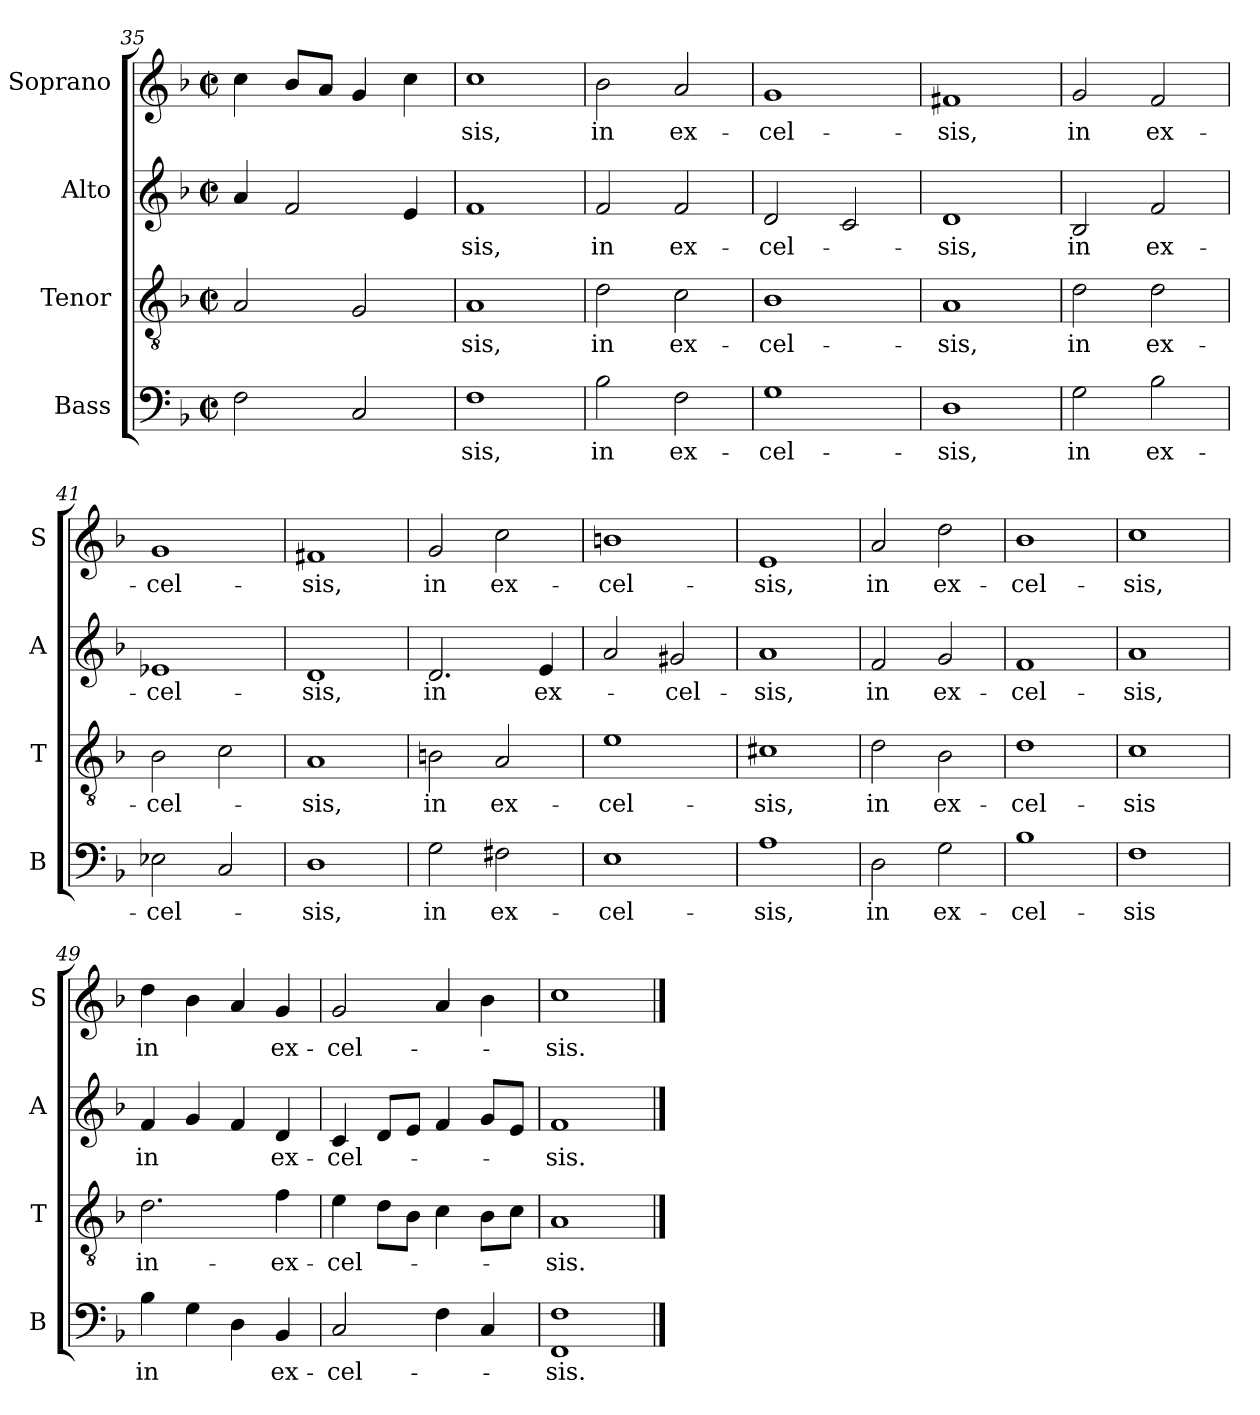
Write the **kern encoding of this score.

**kern	**text	**kern	**text	**kern	**text	**kern	**text
*part4	*part4	*part3	*part3	*part2	*part2	*part1	*part1
*staff4	*staff4	*staff3	*staff3	*staff2	*staff2	*staff1	*staff1
*I"Bass	*	*I"Tenor	*	*I"Alto	*	*I"Soprano	*
*I'B	*	*I'T	*	*I'A	*	*I'S	*
*clefF4	*	*clefGv2	*	*clefG2	*	*clefG2	*
*k[b-]	*	*k[b-]	*	*k[b-]	*	*k[b-]	*
*F:	*	*F:	*	*F:	*	*F:	*
*M2/2	*	*M2/2	*	*M2/2	*	*M2/2	*
*met(c|)	*	*met(c|)	*	*met(c|)	*	*met(c|)	*
=35	=35	=35	=35	=35	=35	=35	=35
2F\	.	2A/	.	4a/	.	4cc\	.
.	.	.	.	2f/	.	8b-/L	.
.	.	.	.	.	.	8a/J	.
2C/	.	2G/	.	.	.	4g/	.
.	.	.	.	4e/	.	4cc\	.
=36	=36	=36	=36	=36	=36	=36	=36
1F	-sis,	1A	-sis,	1f	-sis,	1cc	sis,
=37	=37	=37	=37	=37	=37	=37	=37
2B-\	in	2d\	in	2f/	in	2b-\	in
2F\	ex-	2c\	ex-	2f/	ex-	2a/	ex-
=38	=38	=38	=38	=38	=38	=38	=38
1G	-cel-	1B-	-cel-	2d/	-cel-	1g	-cel-
.	.	.	.	2c/	.	.	.
=39	=39	=39	=39	=39	=39	=39	=39
1D	-sis,	1A	-sis,	1d	-sis,	1f#X	-sis,
!!LO:LB:g=z
=40	=40	=40	=40	=40	=40	=40	=40
2G\	in	2d\	in	2B-/	in	2g/	in
2B-\	ex-	2d\	ex-	2f/	ex-	2f/	ex-
=41	=41	=41	=41	=41	=41	=41	=41
2E-X\	-cel-	2B-\	-cel-	1e-X	-cel-	1g	-cel-
2C/	.	2c\	.	.	.	.	.
=42	=42	=42	=42	=42	=42	=42	=42
1D	-sis,	1A	-sis,	1d	-sis,	1f#X	-sis,
=43	=43	=43	=43	=43	=43	=43	=43
2G\	in	2Bn\	in	2.d/	in	2g/	in
2F#X\	ex-	2A/	ex-	.	.	2cc\	ex-
.	.	.	.	4e/	ex-	.	.
=44	=44	=44	=44	=44	=44	=44	=44
1E	-cel-	1e	-cel-	2a/	.	1bn	-cel-
.	.	.	.	2g#X/	-cel-	.	.
=45	=45	=45	=45	=45	=45	=45	=45
1A	-sis,	1c#X	-sis,	1a	-sis,	1e	-sis,
!!LO:LB:g=z
=46	=46	=46	=46	=46	=46	=46	=46
2D\	in	2d\	in	2f/	in	2a/	in
2G\	ex-	2B-\	ex-	2g/	ex-	2dd\	ex-
=47	=47	=47	=47	=47	=47	=47	=47
1B-	-cel-	1d	-cel-	1f	-cel-	1b-	-cel-
=48	=48	=48	=48	=48	=48	=48	=48
1F	-sis	1c	-sis	1a	-sis,	1cc	-sis,
=49	=49	=49	=49	=49	=49	=49	=49
4B-\	in	2.d\	in-	4f/	in	4dd\	in
4G\	.	.	.	4g/	.	4b-\	.
4D\	.	.	.	4f/	.	4a/	.
4BB-/	ex-	4f\	-ex-	4d/	ex-	4g/	ex-
=50	=50	=50	=50	=50	=50	=50	=50
2C/	-cel-	4e\	-cel-	4c/	-cel-	2g/	-cel-
.	.	8d\L	.	8d/L	.	.	.
.	.	8B-\J	.	8e/J	.	.	.
4F\	.	4c\	.	4f/	.	4a/	.
4C/	.	8B-\L	.	8g/L	.	4b-\	.
.	.	8c\J	.	8e/J	.	.	.
=51	=51	=51	=51	=51	=51	=51	=51
1FF 1F	-sis.	1A	-sis.	1f	-sis.-	1cc	-sis.
==	==	==	==	==	==	==	==
*-	*-	*-	*-	*-	*-	*-	*-
